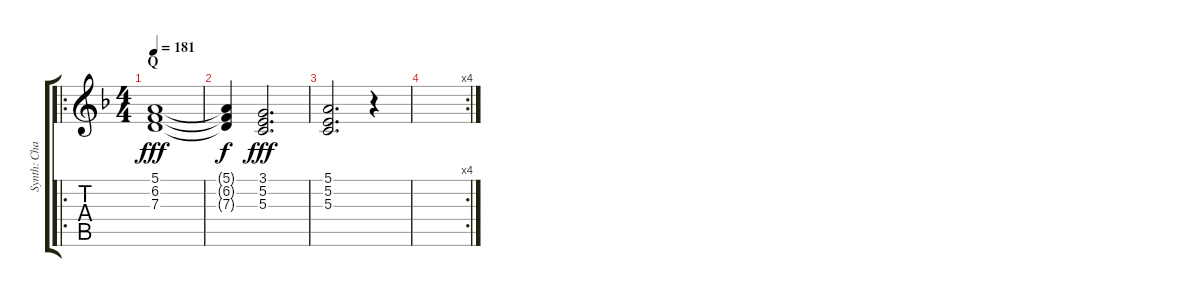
\track ("Synth: Charlie" "Synth: Cha") {instrument stringensemble1}
\staff {score tabs}
\tuning (E4 B3 G3 D3 A2 E2) {hide}
\ro
\ts (4 4)
\section ("" "Q")
\tempo 181
\clef g2
\ks f
(5.1 6.2 7.3).1{dy fff} |
(5.1{t} 6.2{t} 7.3{t}).4{dy f} (3.1 5.2 5.3).2{d dy fff} |
(5.1 5.2 5.3).2{d} r.4 |
\rc 4
